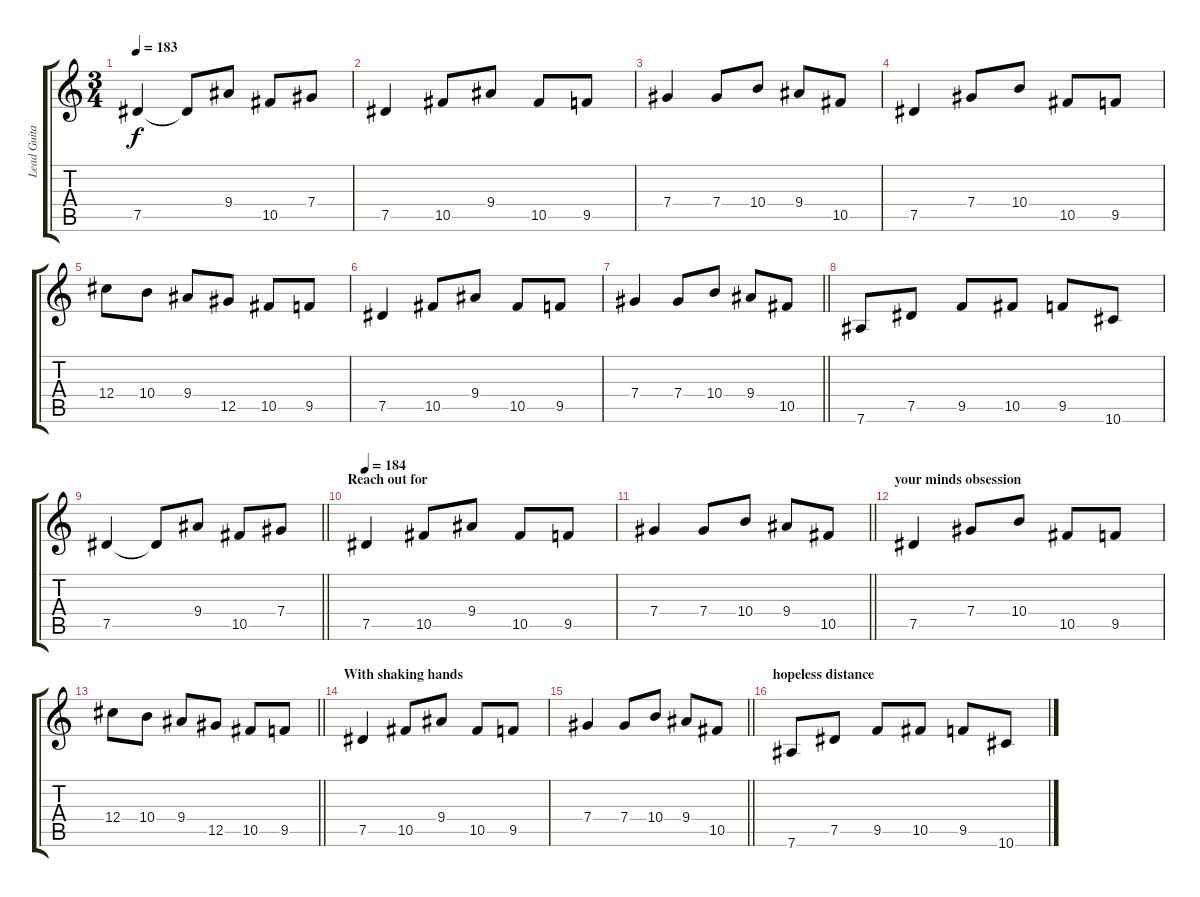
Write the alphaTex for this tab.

\track ("Lead Guitar" "Lead Guita") {instrument distortionguitar}
\staff {score tabs}
\tuning (Eb4 Bb3 Gb3 Db3 Ab2 Eb2) {hide}
\ts (3 4)
\tempo 183
\clef g2
\ks c
7.5.4{dy f} 7.5{t}.8 9.4.8 10.5.8 7.4.8 |
7.5.4 10.5.8 9.4.8 10.5.8 9.5.8 |
7.4.4 7.4.8 10.4.8 9.4.8 10.5.8 |
7.5.4 7.4.8 10.4.8 10.5.8 9.5.8 |
12.4.8 10.4.8 9.4.8 12.5.8 10.5.8 9.5.8 |
7.5.4 10.5.8 9.4.8 10.5.8 9.5.8 |
\barLineRight lightlight
7.4.4 7.4.8 10.4.8 9.4.8 10.5.8 |
7.6.8 7.5.8 9.5.8 10.5.8 9.5.8 10.6.8 |
\barLineRight lightlight
7.5.4 7.5{t}.8 9.4.8 10.5.8 7.4.8 |
\section ("" "Reach out for ")
\tempo 184
7.5.4 10.5.8 9.4.8 10.5.8 9.5.8 |
\barLineRight lightlight
7.4.4 7.4.8 10.4.8 9.4.8 10.5.8 |
\section ("" "your minds obsession")
7.5.4 7.4.8 10.4.8 10.5.8 9.5.8 |
\barLineRight lightlight
12.4.8 10.4.8 9.4.8 12.5.8 10.5.8 9.5.8 |
\section ("" "With shaking hands ")
7.5.4 10.5.8 9.4.8 10.5.8 9.5.8 |
\barLineRight lightlight
7.4.4 7.4.8 10.4.8 9.4.8 10.5.8 |
\section ("" "hopeless distance")
7.6.8 7.5.8 9.5.8 10.5.8 9.5.8 10.6.8
